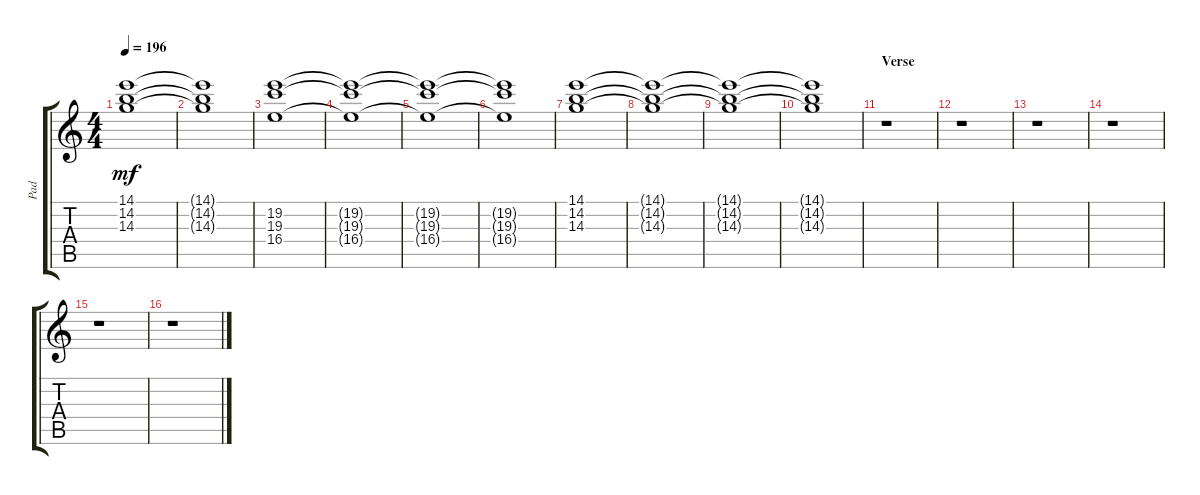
\track ("Pad" "Pad") {instrument electricguitarclean}
\staff {score tabs}
\tuning (D4 A3 F3 C3 G2 C2) {hide}
\ts (4 4)
\tempo 196
\clef g2
\ks aminor
(14.1{t} 14.2{t} 14.3{t}).1{dy mf} |
(14.1{t} 14.2{t} 14.3{t}).1 |
(19.2 19.3 16.4).1 |
(19.2{t} 19.3{t} 16.4{t}).1 |
(19.2{t} 19.3{t} 16.4{t}).1 |
(19.2{t} 19.3{t} 16.4{t}).1 |
(14.1 14.2 14.3).1 |
(14.1{t} 14.2{t} 14.3{t}).1 |
(14.1{t} 14.2{t} 14.3{t}).1 |
(14.1{t} 14.2{t} 14.3{t}).1 |
\section ("" "Verse")
r.1 |
r.1 |
r.1 |
r.1 |
r.1 |
r.1
